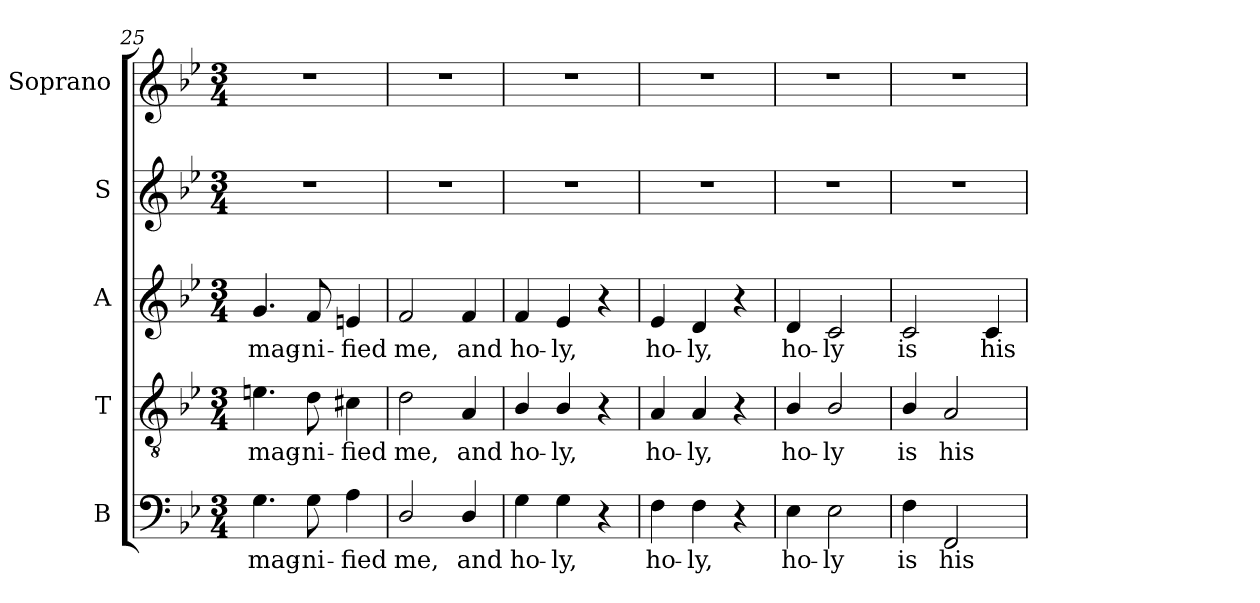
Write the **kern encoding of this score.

**kern	**text	**kern	**text	**kern	**text	**kern	**kern
*part5	*part5	*part4	*part4	*part3	*part3	*part2	*part1
*staff5	*staff5	*staff4	*staff4	*staff3	*staff3	*staff2	*staff1
*I"B	*	*I"T	*	*I"A	*	*I"S	*I"Soprano
*I'B.	*	*I'T.	*	*I'A.	*	*I'S.	*I'S.
*clefF4	*	*clefGv2	*	*clefG2	*	*clefG2	*clefG2
*	*	*ITrd7c12	*	*	*	*	*
*k[b-e-]	*	*k[b-e-]	*	*k[b-e-]	*	*k[b-e-]	*k[b-e-]
*B-:	*	*B-:	*	*B-:	*	*B-:	*B-:
*M3/4	*	*M3/4	*	*M3/4	*	*M3/4	*M3/4
=25	=25	=25	=25	=25	=25	=25	=25
!	!LO:LY:b:color=#000000	!	!	!	!	!	!
!	!	!	!LO:LY:b:color=#000000	!	!	!	!
!	!	!	!	!	!LO:LY:b:color=#000000	!LO:N:vis=1	!LO:N:vis=1
4.Gi\	mag-	4.Eni\	mag-	4.gi/	mag-	2.r	2.r
!	!LO:LY:b:color=#000000	!	!	!	!	!	!
!	!	!	!LO:LY:b:color=#000000	!	!	!	!
!	!	!	!	!	!LO:LY:b:color=#000000	!	!
8Gi\	-ni-	8Di\	-ni-	8fi/	-ni-	.	.
!	!LO:LY:b:color=#000000	!	!	!	!	!	!
!	!	!	!LO:LY:b:color=#000000	!	!	!	!
!	!	!	!	!	!LO:LY:b:color=#000000	!	!
4Ai\	-fied	4C#Xi\	-fied	4eni/	-fied	.	.
=26	=26	=26	=26	=26	=26	=26	=26
!	!LO:LY:b:color=#000000	!	!	!	!	!	!
!	!	!	!LO:LY:b:color=#000000	!	!	!	!
!	!	!	!	!	!LO:LY:b:color=#000000	!LO:N:vis=1	!LO:N:vis=1
2Di/	me,	2Di\	me,	2fi/	me,	2.r	2.r
!	!LO:LY:b:color=#000000	!	!	!	!	!	!
!	!	!	!LO:LY:b:color=#000000	!	!	!	!
!	!	!	!	!	!LO:LY:b:color=#000000	!	!
4Di/	and	4AAi/	and	4fi/	and	.	.
=27	=27	=27	=27	=27	=27	=27	=27
!	!LO:LY:b:color=#000000	!	!	!	!	!	!
!	!	!	!LO:LY:b:color=#000000	!	!	!	!
!	!	!	!	!	!LO:LY:b:color=#000000	!LO:N:vis=1	!LO:N:vis=1
4Gi\	ho-	4BB-i/	ho-	4fi/	ho-	2.r	2.r
!	!LO:LY:b:color=#000000	!	!	!	!	!	!
!	!	!	!LO:LY:b:color=#000000	!	!	!	!
!	!	!	!	!	!LO:LY:b:color=#000000	!	!
4Gi\	-ly,	4BB-i/	-ly,	4e-i/	-ly,	.	.
4r	.	4r	.	4r	.	.	.
!!LO:LB:g=z
=28	=28	=28	=28	=28	=28	=28	=28
!	!LO:LY:b:color=#000000	!	!	!	!	!	!
!	!	!	!LO:LY:b:color=#000000	!	!	!	!
!	!	!	!	!	!LO:LY:b:color=#000000	!LO:N:vis=1	!LO:N:vis=1
4Fi\	ho-	4AAi/	ho-	4e-i/	ho-	2.r	2.r
!	!LO:LY:b:color=#000000	!	!	!	!	!	!
!	!	!	!LO:LY:b:color=#000000	!	!	!	!
!	!	!	!	!	!LO:LY:b:color=#000000	!	!
4Fi\	-ly,	4AAi/	-ly,	4di/	-ly,	.	.
4r	.	4r	.	4r	.	.	.
=29	=29	=29	=29	=29	=29	=29	=29
!	!LO:LY:b:color=#000000	!	!	!	!	!	!
!	!	!	!LO:LY:b:color=#000000	!	!	!	!
!	!	!	!	!	!LO:LY:b:color=#000000	!LO:N:vis=1	!LO:N:vis=1
4E-i\	ho-	4BB-i/	ho-	4di/	ho-	2.r	2.r
!	!LO:LY:b:color=#000000	!	!	!	!	!	!
!	!	!	!LO:LY:b:color=#000000	!	!	!	!
!	!	!	!	!	!LO:LY:b:color=#000000	!	!
2E-i\	-ly	2BB-i/	-ly	2ci/	-ly	.	.
=30	=30	=30	=30	=30	=30	=30	=30
!	!LO:LY:b:color=#000000	!	!	!	!	!	!
!	!	!	!LO:LY:b:color=#000000	!	!	!	!
!	!	!	!	!	!LO:LY:b:color=#000000	!LO:N:vis=1	!LO:N:vis=1
4Fi\	is	4BB-i/	is	2ci/	is	2.r	2.r
!	!LO:LY:b:color=#000000	!	!	!	!	!	!
!	!	!	!LO:LY:b:color=#000000	!	!	!	!
2FFi/	his	2AAi/	his	.	.	.	.
!	!	!	!	!	!LO:LY:b:color=#000000	!	!
.	.	.	.	4ci/	his	.	.
=	=	=	=	=	=	=	=
*-	*-	*-	*-	*-	*-	*-	*-
